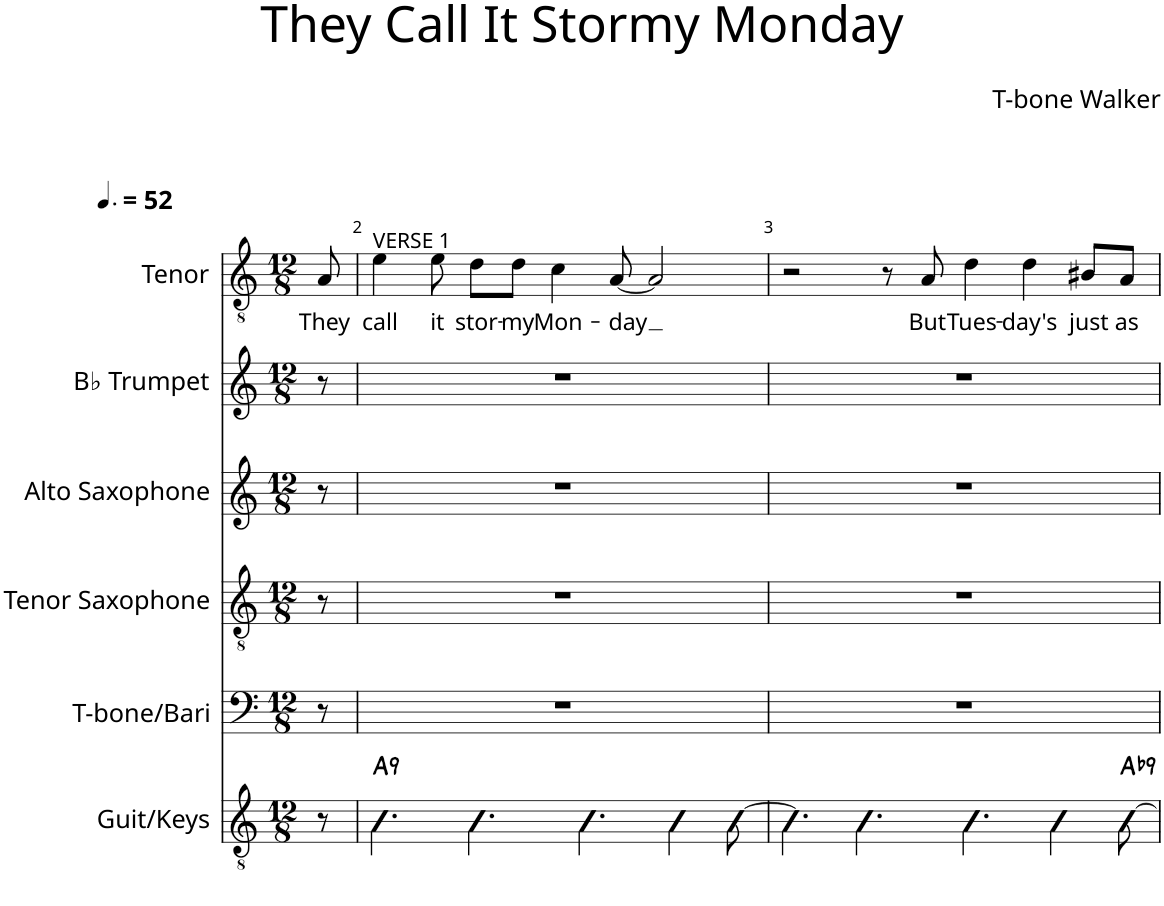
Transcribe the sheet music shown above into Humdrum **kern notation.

**kern	**harte	**kern	**kern	**kern	**kern	**kern	**text
*part6	*part6	*part5	*part4	*part3	*part2	*part1	*part1
*staff6	*	*staff5	*staff4	*staff3	*staff2	*staff1	*staff1
*I"Guit/Keys	*	*I"T-bone/Bari	*I"Tenor Saxophone	*I"Alto Saxophone	*I"Bb Trumpet	*I"Tenor	*
*I'Guit/Keys	*	*I'T-bone/Bari	*I'T. Sax.	*I'A. Sax.	*I'Bb Tpt.	*I'T.	*
*clefGv2	*	*clefF4	*clefGv2	*clefG2	*clefG2	*clefGv2	*
*	*	*ITrd12c21	*ITrd8c14	*ITrd5c9	*ITrd1c2	*ITrd1c2	*
*k[]	*	*k[]	*k[]	*k[]	*k[]	*k[]	*
*M12/8	*	*M12/8	*M12/8	*M12/8	*M12/8	*M12/8	*
*MM78	*	*MM78	*MM78	*MM78	*MM78	*MM78	*
=1	=1	=1	=1	=1	=1	=1	=1
!	!	!	!	!	!	!	!LO:LY:b
8r	.	8r	8r	8r	8r	8A/	They
=2	=2	=2	=2	=2	=2	=2	=2
!	!	!	!	!	!	!LO:TX:a:t=VERSE 1	!
!	!LO:H:kt=9	!	!	!	!	!	!LO:LY:b
4.B\	A:9	1.r	1.r	1.r	1.r	4e\	call
!	!	!	!	!	!	!	!LO:LY:b
.	.	.	.	.	.	8e\	it
!	!	!	!	!	!	!	!LO:LY:b
4.B\	.	.	.	.	.	8d\L	stor-
!	!	!	!	!	!	!	!LO:LY:b
.	.	.	.	.	.	8d\J	-my
!	!	!	!	!	!	!	!LO:LY:b
.	.	.	.	.	.	4c\	Mon-
4.B\	.	.	.	.	.	.	.
!	!	!	!	!	!	!	!LO:LY:b
.	.	.	.	.	.	[8A/	-day
.	.	.	.	.	.	2A/]	.
4B\	.	.	.	.	.	.	.
!	!LO:H:kt=N.C.	!	!	!	!	!	!
[8B\	N	.	.	.	.	.	.
=3	=3	=3	=3	=3	=3	=3	=3
!	!LO:H:kt=N.C.	!	!	!	!	!	!
4.B\]	N	1.r	1.r	1.r	1.r	2r	.
4.B\	.	.	.	.	.	.	.
.	.	.	.	.	.	8r	.
!	!	!	!	!	!	!	!LO:LY:b
.	.	.	.	.	.	8A/	But
!	!	!	!	!	!	!	!LO:LY:b
4.B\	.	.	.	.	.	4d\	Tues-
!	!	!	!	!	!	!	!LO:LY:b
.	.	.	.	.	.	4d\	-day's
4B\	.	.	.	.	.	.	.
!	!	!	!	!	!	!	!LO:LY:b
.	.	.	.	.	.	8B#X/L	just
!	!LO:H:kt=9	!	!	!	!	!	!LO:LY:b
[8Bn\	Ab:9	.	.	.	.	8A/J	as
=	=	=	=	=	=	=	=
*-	*-	*-	*-	*-	*-	*-	*-
